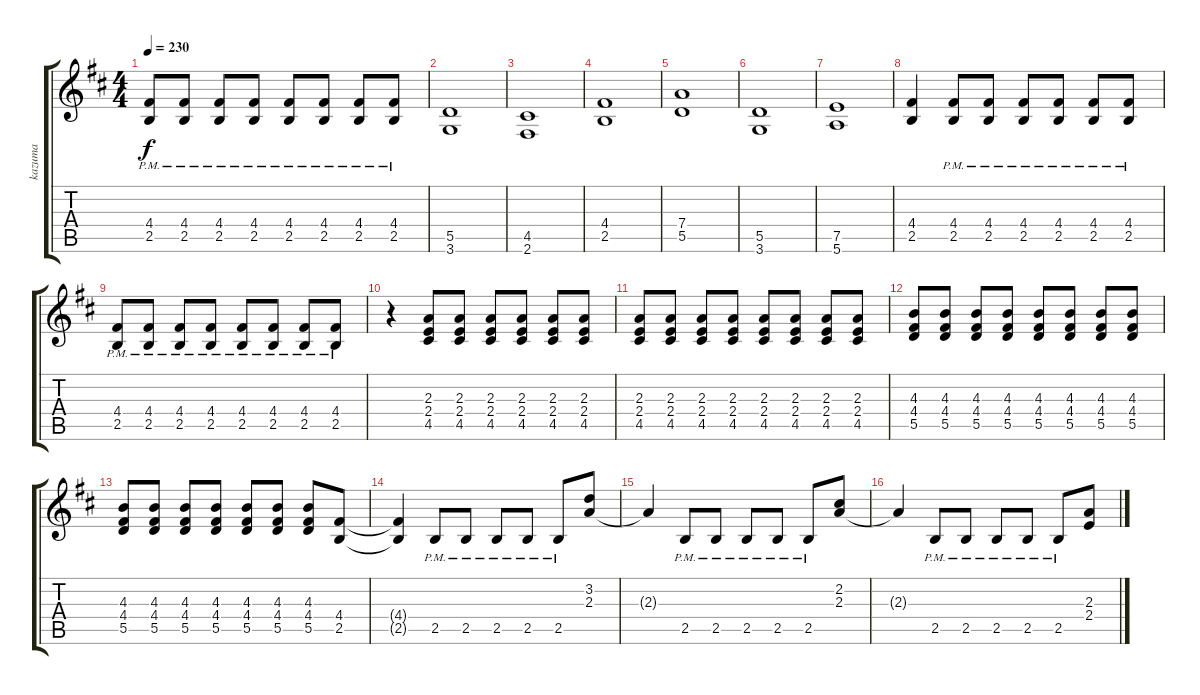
\track ("kazuma" "kazuma") {instrument distortionguitar}
\staff {score tabs}
\tuning (E4 B3 G3 D3 A2 E2) {hide}
\ts (4 4)
\tempo 230
\clef g2
\ks d
(4.4{pm} 2.5).8{dy f} (4.4{pm} 2.5).8 (4.4{pm} 2.5).8 (4.4{pm} 2.5).8 (4.4{pm} 2.5).8 (4.4{pm} 2.5).8 (4.4{pm} 2.5).8 (4.4{pm} 2.5).8 |
(5.5 3.6).1 |
(4.5 2.6).1 |
(4.4 2.5).1 |
(7.4 5.5).1 |
(5.5 3.6).1 |
(7.5 5.6).1 |
(4.4 2.5).4 (4.4{pm} 2.5).8 (4.4{pm} 2.5).8 (4.4{pm} 2.5).8 (4.4{pm} 2.5).8 (4.4{pm} 2.5).8 (4.4{pm} 2.5).8 |
(4.4{pm} 2.5).8 (4.4{pm} 2.5).8 (4.4{pm} 2.5).8 (4.4{pm} 2.5).8 (4.4{pm} 2.5).8 (4.4{pm} 2.5).8 (4.4{pm} 2.5).8 (4.4{pm} 2.5).8 |
r.4 (2.3 2.4 4.5).8 (2.3 2.4 4.5).8 (2.3 2.4 4.5).8 (2.3 2.4 4.5).8 (2.3 2.4 4.5).8 (2.3 2.4 4.5).8 |
(2.3 2.4 4.5).8 (2.3 2.4 4.5).8 (2.3 2.4 4.5).8 (2.3 2.4 4.5).8 (2.3 2.4 4.5).8 (2.3 2.4 4.5).8 (2.3 2.4 4.5).8 (2.3 2.4 4.5).8 |
(4.3 4.4 5.5).8 (4.3 4.4 5.5).8 (4.3 4.4 5.5).8 (4.3 4.4 5.5).8 (4.3 4.4 5.5).8 (4.3 4.4 5.5).8 (4.3 4.4 5.5).8 (4.3 4.4 5.5).8 |
(4.3 4.4 5.5).8 (4.3 4.4 5.5).8 (4.3 4.4 5.5).8 (4.3 4.4 5.5).8 (4.3 4.4 5.5).8 (4.3 4.4 5.5).8 (4.3 4.4 5.5).8 (4.4 2.5).8 |
(4.4{t} 2.5{t}).4 2.5{pm}.8 2.5{pm}.8 2.5{pm}.8 2.5{pm}.8 2.5{pm}.8 (3.2 2.3).8 |
2.3{t}.4 2.5{pm}.8 2.5{pm}.8 2.5{pm}.8 2.5{pm}.8 2.5{pm}.8 (2.2 2.3).8 |
2.3{t}.4 2.5{pm}.8 2.5{pm}.8 2.5{pm}.8 2.5{pm}.8 2.5{pm}.8 (2.3 2.4).8
